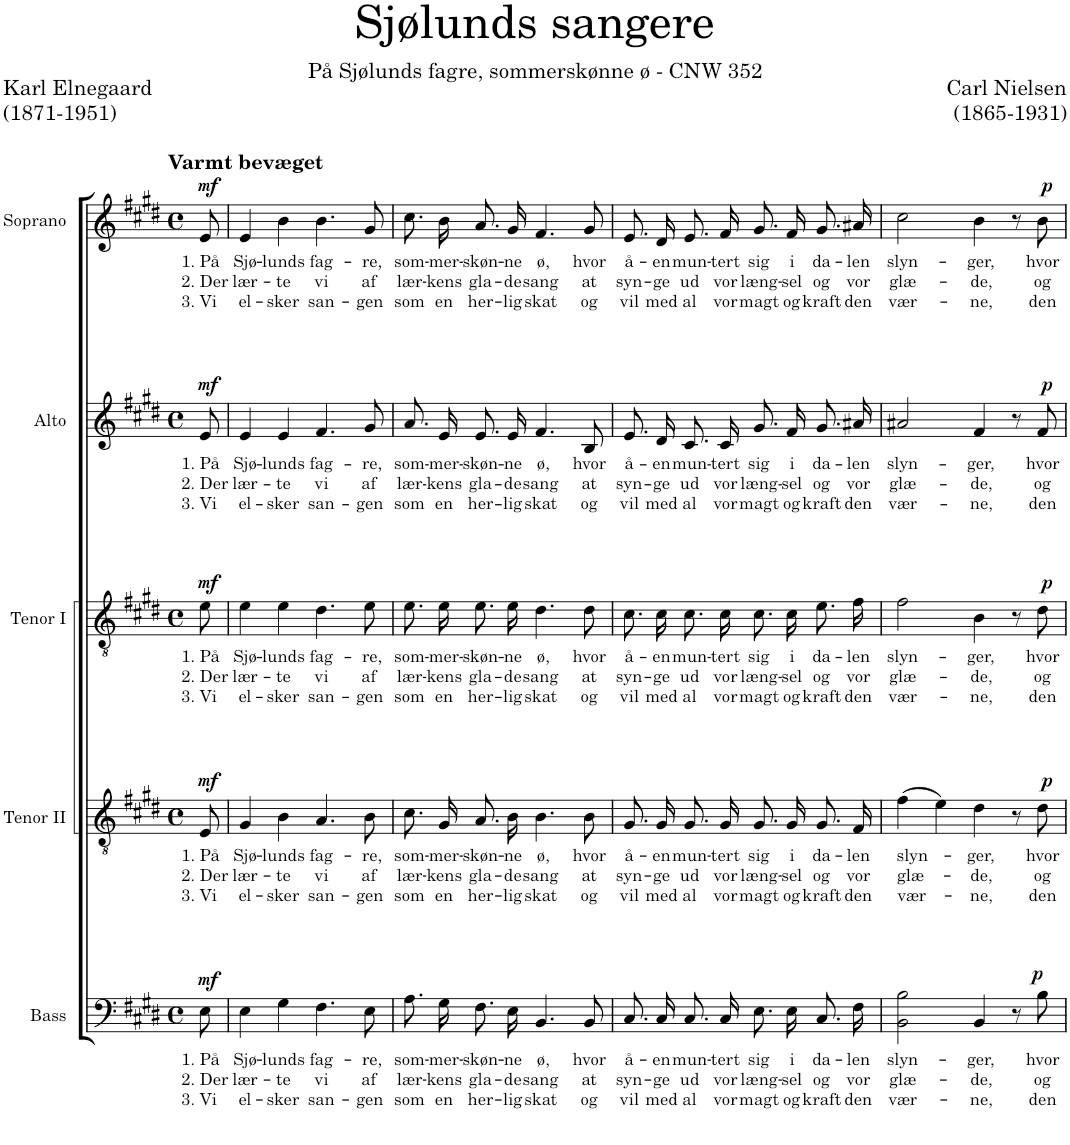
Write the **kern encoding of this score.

**kern	**text	**text	**text	**dynam	**kern	**text	**text	**text	**dynam	**kern	**text	**text	**text	**dynam	**kern	**text	**text	**text	**dynam	**kern	**text	**text	**text	**dynam
*part5	*part5	*part5	*part5	*part5	*part4	*part4	*part4	*part4	*part4	*part3	*part3	*part3	*part3	*part3	*part2	*part2	*part2	*part2	*part2	*part1	*part1	*part1	*part1	*part1
*staff5	*staff5	*staff5	*staff5	*staff5	*staff4	*staff4	*staff4	*staff4	*staff4	*staff3	*staff3	*staff3	*staff3	*staff3	*staff2	*staff2	*staff2	*staff2	*staff2	*staff1	*staff1	*staff1	*staff1	*staff1
*I"Bass	*	*	*	*	*I"Tenor II	*	*	*	*	*I"Tenor I	*	*	*	*	*I"Alto	*	*	*	*	*I"Soprano	*	*	*	*
*I'B.	*	*	*	*	*I'T.II	*	*	*	*	*I'T.I	*	*	*	*	*I'A.	*	*	*	*	*I'S.	*	*	*	*
*clefF4	*	*	*	*	*clefGv2	*	*	*	*	*clefGv2	*	*	*	*	*clefG2	*	*	*	*	*clefG2	*	*	*	*
*k[f#c#g#d#]	*	*	*	*	*k[f#c#g#d#]	*	*	*	*	*k[f#c#g#d#]	*	*	*	*	*k[f#c#g#d#]	*	*	*	*	*k[f#c#g#d#]	*	*	*	*
*M4/4	*	*	*	*	*M4/4	*	*	*	*	*M4/4	*	*	*	*	*M4/4	*	*	*	*	*M4/4	*	*	*	*
*met(c)	*	*	*	*	*met(c)	*	*	*	*	*met(c)	*	*	*	*	*met(c)	*	*	*	*	*met(c)	*	*	*	*
=	=	=	=	=	=	=	=	=	=	=	=	=	=	=	=	=	=	=	=	=	=	=	=	=
!	!	!	!	!	!	!	!	!	!	!	!	!	!	!	!	!	!	!	!	!LO:TX:a:B:t=Varmt bevæget	!	!	!	!
!	!LO:LY:b	!LO:LY:b	!LO:LY:b	!LO:DY:a	!	!LO:LY:b	!LO:LY:b	!LO:LY:b	!LO:DY:a	!	!LO:LY:b	!LO:LY:b	!LO:LY:b	!LO:DY:a	!	!LO:LY:b	!LO:LY:b	!LO:LY:b	!LO:DY:a	!	!LO:LY:b	!LO:LY:b	!LO:LY:b	!LO:DY:a
8E\	1. På	2. Der	3. Vi	mf	8E/	1. På	2. Der	3. Vi	mf	8e\	1. På	2. Der	3. Vi	mf	8e/	1. På	2. Der	3. Vi	mf	8e/	1. På	2. Der	3. Vi	mf
=1	=1	=1	=1	=1	=1	=1	=1	=1	=1	=1	=1	=1	=1	=1	=1	=1	=1	=1	=1	=1	=1	=1	=1	=1
!	!LO:LY:b	!LO:LY:b	!LO:LY:b	!	!	!LO:LY:b	!LO:LY:b	!LO:LY:b	!	!	!LO:LY:b	!LO:LY:b	!LO:LY:b	!	!	!LO:LY:b	!LO:LY:b	!LO:LY:b	!	!	!LO:LY:b	!LO:LY:b	!LO:LY:b	!
4E\	Sjø-	lær-	el-	.	4G#/	Sjø-	lær-	el-	.	4e\	Sjø-	lær-	el-	.	4e/	Sjø-	lær-	el-	.	4e/	Sjø-	lær-	el-	.
!	!LO:LY:b	!LO:LY:b	!LO:LY:b	!	!	!LO:LY:b	!LO:LY:b	!LO:LY:b	!	!	!LO:LY:b	!LO:LY:b	!LO:LY:b	!	!	!LO:LY:b	!LO:LY:b	!LO:LY:b	!	!	!LO:LY:b	!LO:LY:b	!LO:LY:b	!
4G#\	-lunds	-te	-sker	.	4B\	-lunds	-te	-sker	.	4e\	-lunds	-te	-sker	.	4e/	-lunds	-te	-sker	.	4b\	-lunds	-te	-sker	.
!	!LO:LY:b	!LO:LY:b	!LO:LY:b	!	!	!LO:LY:b	!LO:LY:b	!LO:LY:b	!	!	!LO:LY:b	!LO:LY:b	!LO:LY:b	!	!	!LO:LY:b	!LO:LY:b	!LO:LY:b	!	!	!LO:LY:b	!LO:LY:b	!LO:LY:b	!
4.F#\	fag-	vi	san-	.	4.A/	fag-	vi	san-	.	4.d#\	fag-	vi	san-	.	4.f#/	fag-	vi	san-	.	4.b\	fag-	vi	san-	.
!	!LO:LY:b	!LO:LY:b	!LO:LY:b	!	!	!LO:LY:b	!LO:LY:b	!LO:LY:b	!	!	!LO:LY:b	!LO:LY:b	!LO:LY:b	!	!	!LO:LY:b	!LO:LY:b	!LO:LY:b	!	!	!LO:LY:b	!LO:LY:b	!LO:LY:b	!
8E\	-re,	af	-gen	.	8B\	-re,	af	-gen	.	8e\	-re,	af	-gen	.	8g#/	-re,	af	-gen	.	8g#/	-re,	af	-gen	.
=2	=2	=2	=2	=2	=2	=2	=2	=2	=2	=2	=2	=2	=2	=2	=2	=2	=2	=2	=2	=2	=2	=2	=2	=2
!	!LO:LY:b	!LO:LY:b	!LO:LY:b	!	!	!LO:LY:b	!LO:LY:b	!LO:LY:b	!	!	!LO:LY:b	!LO:LY:b	!LO:LY:b	!	!	!LO:LY:b	!LO:LY:b	!LO:LY:b	!	!	!LO:LY:b	!LO:LY:b	!LO:LY:b	!
8.A\L	som-	lær-	som	.	8.c#/L	som-	lær-	som	.	8.e\L	som-	lær-	som	.	8.a/L	som-	lær-	som	.	8.cc#\L	som-	lær-	som	.
!	!LO:LY:b	!LO:LY:b	!LO:LY:b	!	!	!LO:LY:b	!LO:LY:b	!LO:LY:b	!	!	!LO:LY:b	!LO:LY:b	!LO:LY:b	!	!	!LO:LY:b	!LO:LY:b	!LO:LY:b	!	!	!LO:LY:b	!LO:LY:b	!LO:LY:b	!
16G#\Jk	-mer-	-kens	en	.	16G#/Jk	-mer-	-kens	en	.	16e\Jk	-mer-	-kens	en	.	16e/Jk	-mer-	-kens	en	.	16b\Jk	-mer-	-kens	en	.
!	!LO:LY:b	!LO:LY:b	!LO:LY:b	!	!	!LO:LY:b	!LO:LY:b	!LO:LY:b	!	!	!LO:LY:b	!LO:LY:b	!LO:LY:b	!	!	!LO:LY:b	!LO:LY:b	!LO:LY:b	!	!	!LO:LY:b	!LO:LY:b	!LO:LY:b	!
8.F#\L	-skøn-	gla-	her-	.	8.A/L	-skøn-	gla-	her-	.	8.e\L	-skøn-	gla-	her-	.	8.e/L	-skøn-	gla-	her-	.	8.a/L	-skøn-	gla-	her-	.
!	!LO:LY:b	!LO:LY:b	!LO:LY:b	!	!	!LO:LY:b	!LO:LY:b	!LO:LY:b	!	!	!LO:LY:b	!LO:LY:b	!LO:LY:b	!	!	!LO:LY:b	!LO:LY:b	!LO:LY:b	!	!	!LO:LY:b	!LO:LY:b	!LO:LY:b	!
16E\Jk	-ne	-de	-lig	.	16B/Jk	-ne	-de	-lig	.	16e\Jk	-ne	-de	-lig	.	16e/Jk	-ne	-de	-lig	.	16g#/Jk	-ne	-de	-lig	.
!	!LO:LY:b	!LO:LY:b	!LO:LY:b	!	!	!LO:LY:b	!LO:LY:b	!LO:LY:b	!	!	!LO:LY:b	!LO:LY:b	!LO:LY:b	!	!	!LO:LY:b	!LO:LY:b	!LO:LY:b	!	!	!LO:LY:b	!LO:LY:b	!LO:LY:b	!
4.BB/	ø,	sang	skat	.	4.B\	ø,	sang	skat	.	4.d#\	ø,	sang	skat	.	4.f#/	ø,	sang	skat	.	4.f#/	ø,	sang	skat	.
!	!LO:LY:b	!LO:LY:b	!LO:LY:b	!	!	!LO:LY:b	!LO:LY:b	!LO:LY:b	!	!	!LO:LY:b	!LO:LY:b	!LO:LY:b	!	!	!LO:LY:b	!LO:LY:b	!LO:LY:b	!	!	!LO:LY:b	!LO:LY:b	!LO:LY:b	!
8BB/	hvor	at	og	.	8B\	hvor	at	og	.	8d#\	hvor	at	og	.	8B/	hvor	at	og	.	8g#/	hvor	at	og	.
=3	=3	=3	=3	=3	=3	=3	=3	=3	=3	=3	=3	=3	=3	=3	=3	=3	=3	=3	=3	=3	=3	=3	=3	=3
!	!LO:LY:b	!LO:LY:b	!LO:LY:b	!	!	!LO:LY:b	!LO:LY:b	!LO:LY:b	!	!	!LO:LY:b	!LO:LY:b	!LO:LY:b	!	!	!LO:LY:b	!LO:LY:b	!LO:LY:b	!	!	!LO:LY:b	!LO:LY:b	!LO:LY:b	!
8.C#/L	å-	syn-	vil	.	8.G#/L	å-	syn-	vil	.	8.c#\L	å-	syn-	vil	.	8.e/L	å-	syn-	vil	.	8.e/L	å-	syn-	vil	.
!	!LO:LY:b	!LO:LY:b	!LO:LY:b	!	!	!LO:LY:b	!LO:LY:b	!LO:LY:b	!	!	!LO:LY:b	!LO:LY:b	!LO:LY:b	!	!	!LO:LY:b	!LO:LY:b	!LO:LY:b	!	!	!LO:LY:b	!LO:LY:b	!LO:LY:b	!
16C#/Jk	-en	-ge	med	.	16G#/Jk	-en	-ge	med	.	16c#\Jk	-en	-ge	med	.	16d#/Jk	-en	-ge	med	.	16d#/Jk	-en	-ge	med	.
!	!LO:LY:b	!LO:LY:b	!LO:LY:b	!	!	!LO:LY:b	!LO:LY:b	!LO:LY:b	!	!	!LO:LY:b	!LO:LY:b	!LO:LY:b	!	!	!LO:LY:b	!LO:LY:b	!LO:LY:b	!	!	!LO:LY:b	!LO:LY:b	!LO:LY:b	!
8.C#/L	mun-	ud	al	.	8.G#/L	mun-	ud	al	.	8.c#\L	mun-	ud	al	.	8.c#/L	mun-	ud	al	.	8.e/L	mun-	ud	al	.
!	!LO:LY:b	!LO:LY:b	!LO:LY:b	!	!	!LO:LY:b	!LO:LY:b	!LO:LY:b	!	!	!LO:LY:b	!LO:LY:b	!LO:LY:b	!	!	!LO:LY:b	!LO:LY:b	!LO:LY:b	!	!	!LO:LY:b	!LO:LY:b	!LO:LY:b	!
16C#/Jk	-tert	vor	vor	.	16G#/Jk	-tert	vor	vor	.	16c#\Jk	-tert	vor	vor	.	16c#/Jk	-tert	vor	vor	.	16f#/Jk	-tert	vor	vor	.
!	!LO:LY:b	!LO:LY:b	!LO:LY:b	!	!	!LO:LY:b	!LO:LY:b	!LO:LY:b	!	!	!LO:LY:b	!LO:LY:b	!LO:LY:b	!	!	!LO:LY:b	!LO:LY:b	!LO:LY:b	!	!	!LO:LY:b	!LO:LY:b	!LO:LY:b	!
8.E\L	sig	læng-	magt	.	8.G#/L	sig	læng-	magt	.	8.c#\L	sig	læng-	magt	.	8.g#/L	sig	læng-	magt	.	8.g#/L	sig	læng-	magt	.
!	!LO:LY:b	!LO:LY:b	!LO:LY:b	!	!	!LO:LY:b	!LO:LY:b	!LO:LY:b	!	!	!LO:LY:b	!LO:LY:b	!LO:LY:b	!	!	!LO:LY:b	!LO:LY:b	!LO:LY:b	!	!	!LO:LY:b	!LO:LY:b	!LO:LY:b	!
16E\Jk	i	-sel	og	.	16G#/Jk	i	-sel	og	.	16c#\Jk	i	-sel	og	.	16f#/Jk	i	-sel	og	.	16f#/Jk	i	-sel	og	.
!	!LO:LY:b	!LO:LY:b	!LO:LY:b	!	!	!LO:LY:b	!LO:LY:b	!LO:LY:b	!	!	!LO:LY:b	!LO:LY:b	!LO:LY:b	!	!	!LO:LY:b	!LO:LY:b	!LO:LY:b	!	!	!LO:LY:b	!LO:LY:b	!LO:LY:b	!
8.C#\L	da-	og	kraft	.	8.G#/L	da-	og	kraft	.	8.e\L	da-	og	kraft	.	8.g#/L	da-	og	kraft	.	8.g#/L	da-	og	kraft	.
!	!LO:LY:b	!LO:LY:b	!LO:LY:b	!	!	!LO:LY:b	!LO:LY:b	!LO:LY:b	!	!	!LO:LY:b	!LO:LY:b	!LO:LY:b	!	!	!LO:LY:b	!LO:LY:b	!LO:LY:b	!	!	!LO:LY:b	!LO:LY:b	!LO:LY:b	!
16F#\Jk	-len	vor	den	.	16F#/Jk	-len	vor	den	.	16f#\Jk	-len	vor	den	.	16a#X/Jk	-len	vor	den	.	16a#X/Jk	-len	vor	den	.
=4	=4	=4	=4	=4	=4	=4	=4	=4	=4	=4	=4	=4	=4	=4	=4	=4	=4	=4	=4	=4	=4	=4	=4	=4
!	!LO:LY:b	!LO:LY:b	!LO:LY:b	!	!	!LO:LY:b	!LO:LY:b	!LO:LY:b	!	!	!LO:LY:b	!LO:LY:b	!LO:LY:b	!	!	!LO:LY:b	!LO:LY:b	!LO:LY:b	!	!	!LO:LY:b	!LO:LY:b	!LO:LY:b	!
2BB\ 2B\	slyn-	glæ-	vær-	.	(>4f#\	slyn-	glæ-	vær-	.	2f#\	slyn-	glæ-	vær-	.	2a#X/	slyn-	glæ-	vær-	.	2cc#\	slyn-	glæ-	vær-	.
.	.	.	.	.	4e\)	.	.	.	.	.	.	.	.	.	.	.	.	.	.	.	.	.	.	.
!	!LO:LY:b	!LO:LY:b	!LO:LY:b	!	!	!LO:LY:b	!LO:LY:b	!LO:LY:b	!	!	!LO:LY:b	!LO:LY:b	!LO:LY:b	!	!	!LO:LY:b	!LO:LY:b	!LO:LY:b	!	!	!LO:LY:b	!LO:LY:b	!LO:LY:b	!
4BB/	-ger,	-de,	-ne,	.	4d#\	-ger,	-de,	-ne,	.	4B\	-ger,	-de,	-ne,	.	4f#/	-ger,	-de,	-ne,	.	4b\	-ger,	-de,	-ne,	.
8r	.	.	.	.	8r	.	.	.	.	8r	.	.	.	.	8r	.	.	.	.	8r	.	.	.	.
!	!LO:LY:b	!LO:LY:b	!LO:LY:b	!LO:DY:a	!	!LO:LY:b	!LO:LY:b	!LO:LY:b	!LO:DY:a	!	!LO:LY:b	!LO:LY:b	!LO:LY:b	!LO:DY:a	!	!LO:LY:b	!LO:LY:b	!LO:LY:b	!LO:DY:a	!	!LO:LY:b	!LO:LY:b	!LO:LY:b	!LO:DY:a
8B\	hvor	og	den	p	8d#\	hvor	og	den	p	8d#\	hvor	og	den	p	8f#/	hvor	og	den	p	8b\	hvor	og	den	p
=	=	=	=	=	=	=	=	=	=	=	=	=	=	=	=	=	=	=	=	=	=	=	=	=
*-	*-	*-	*-	*-	*-	*-	*-	*-	*-	*-	*-	*-	*-	*-	*-	*-	*-	*-	*-	*-	*-	*-	*-	*-
